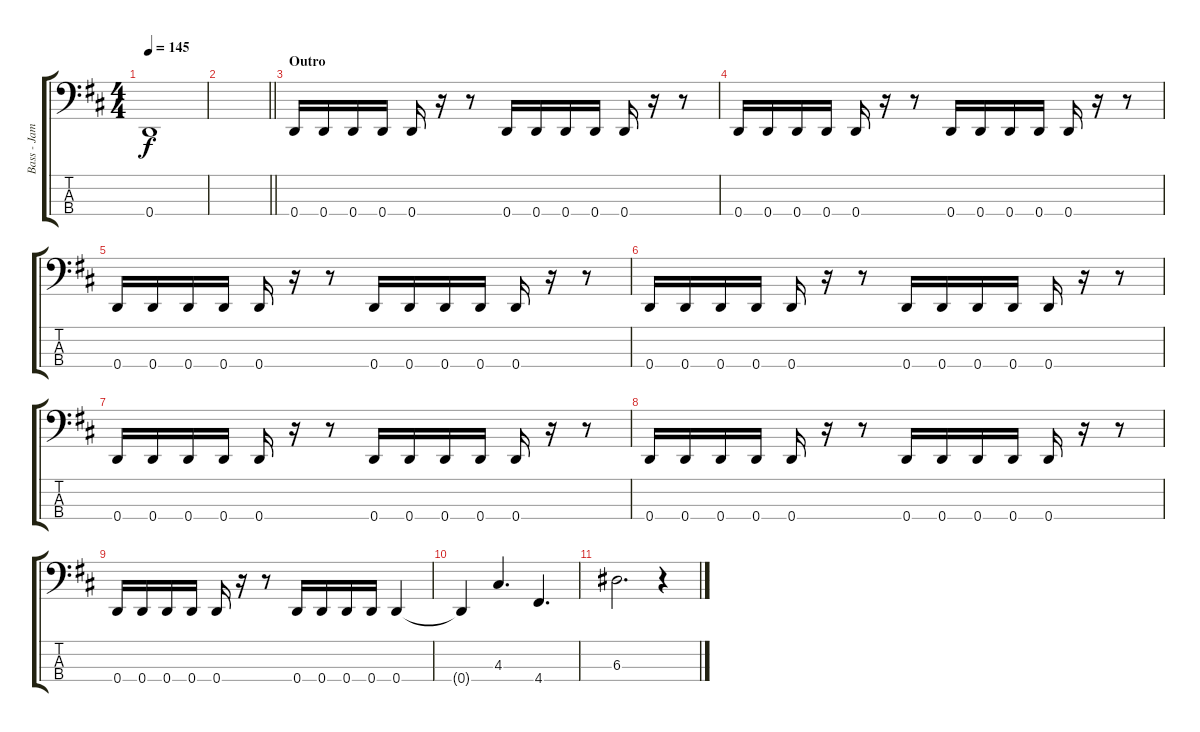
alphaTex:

\track ("Bass - James Johnston" "Bass - Jam") {instrument electricbassfinger}
\staff {score tabs}
\tuning (G2 D2 A1 D1) {hide}
\ts (4 4)
\tempo 145
\clef f4
\ks d
0.4.1{dy f} |
\barLineRight lightlight
|
\section ("" "Outro")
0.4.16 0.4.16 0.4.16 0.4.16 0.4.16 r.16 r.8 0.4.16 0.4.16 0.4.16 0.4.16 0.4.16 r.16 r.8 |
0.4.16 0.4.16 0.4.16 0.4.16 0.4.16 r.16 r.8 0.4.16 0.4.16 0.4.16 0.4.16 0.4.16 r.16 r.8 |
0.4.16 0.4.16 0.4.16 0.4.16 0.4.16 r.16 r.8 0.4.16 0.4.16 0.4.16 0.4.16 0.4.16 r.16 r.8 |
0.4.16 0.4.16 0.4.16 0.4.16 0.4.16 r.16 r.8 0.4.16 0.4.16 0.4.16 0.4.16 0.4.16 r.16 r.8 |
0.4.16 0.4.16 0.4.16 0.4.16 0.4.16 r.16 r.8 0.4.16 0.4.16 0.4.16 0.4.16 0.4.16 r.16 r.8 |
0.4.16 0.4.16 0.4.16 0.4.16 0.4.16 r.16 r.8 0.4.16 0.4.16 0.4.16 0.4.16 0.4.16 r.16 r.8 |
0.4.16 0.4.16 0.4.16 0.4.16 0.4.16 r.16 r.8 0.4.16 0.4.16 0.4.16 0.4.16 0.4.4 |
0.4{t}.4 4.3.4{d} 4.4.4{d} |
6.3.2{d} r.4
